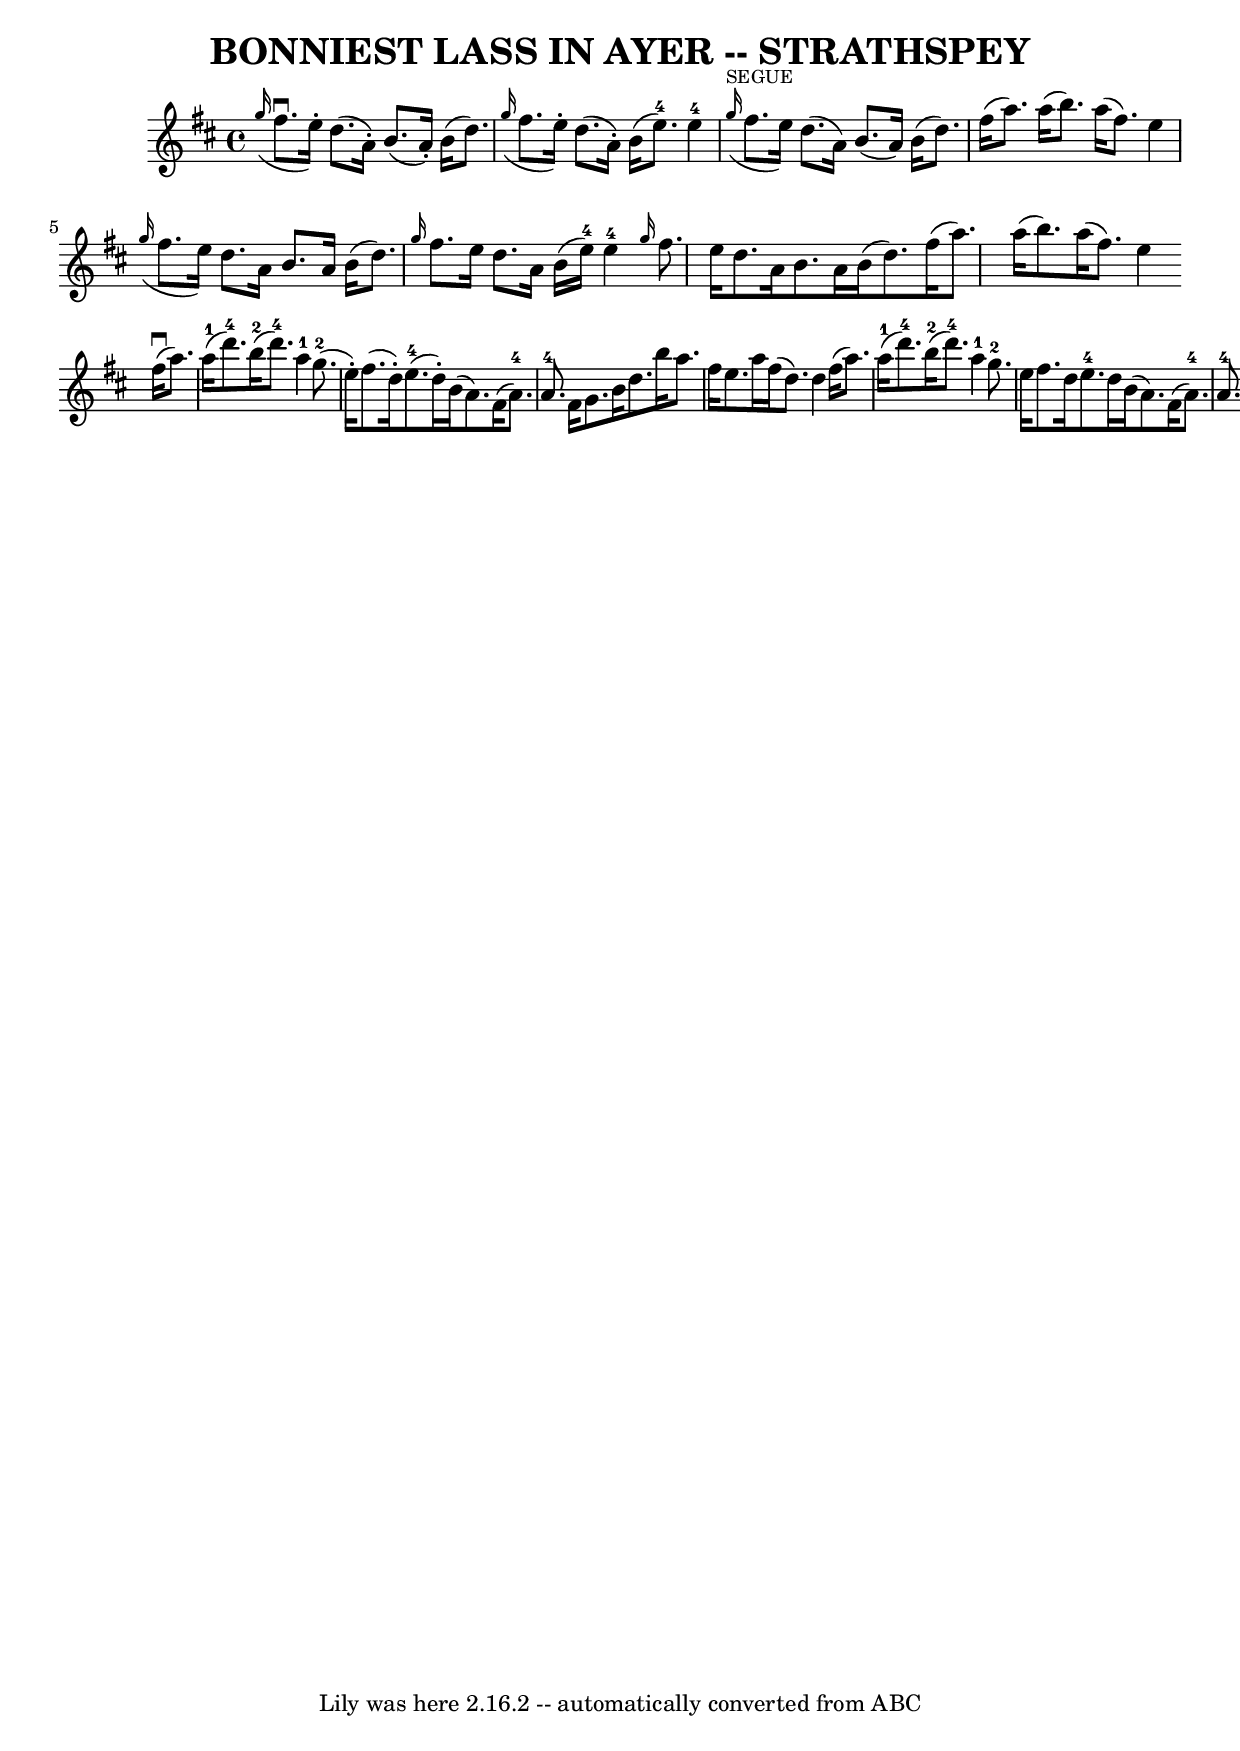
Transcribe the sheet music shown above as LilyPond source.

\version "2.16.2"
\include "Mammoth.ily"
\header {
  %% book = "Ryan's Mammoth Collection of Fiddle Tunes"
 crossRefNumber = "1"
 footnotes = ""
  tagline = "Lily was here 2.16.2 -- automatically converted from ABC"
  title = "BONNIEST LASS IN AYER -- STRATHSPEY"

}
voicedefault =  {


  \override Staff.TimeSignature #'style = #'C
  \time 4/4 % %slurgraces 1
  
  \key d \major
  \grace { g''16 (
	 } fis''8.^\downbow e''16-.) d''8. (a'16-.) b'8. (a'16-.) b'16 (d''8.)    |
  
  \grace { g''16 (
	 } fis''8. e''16-.) d''8. (a'16-.) b'16 ( e''8.-4) e''4-4   |  |
  \grace { g''16 
	  ^\segue(
	 } fis''8. e''16) d''8. (a'16) b'8. (a'16) b'16 (d''8.)    |
 fis''16 (a''8.) a''16 (b''8.) a''16 (fis''8.) e''4     |
  \grace { g''16 (
	 } fis''8. e''16) d''8. a'16 b'8. a'16 b'16 (d''8.)    |
  
  \grace { g''16   	 } fis''8. e''16 d''8. a'16 b'16 (e''16-4) e''4-4    |
  \grace { g''16  
	 } fis''8. e''16 d''8. a'16 b'8. a'16 b'16 (d''8.)    |
 fis''16 (a''8.) a''16 (b''8.) a''16 (fis''8.) e''4    \bar " |." fis''16 (^\downbow a''8.) a''16-1(d'''8.-4) b''16-2( d'''8.-4) a''4-1    |
 g''8.-2(e''16-.) fis''8. ( d''16-.) e''8.-4(d''16-.) b'16 (a'8.)    |
 fis'16 (a'8.-4) a'8.-4 fis'16 g'8. b'16 d''8. b''16    |
 a''8. fis''16 e''8. a''16 fis''16 (d''8.) d''4  |
 fis''16 (a''8.) a''16-1(d'''8.-4) b''16-2(d'''8.-4) a''4-1    |
 g''8.-2 e''16 fis''8. d''16 e''8.-4 d''16 b'16 (a'8.)    |
 fis'16 (a'8.-4) a'8.-4 fis'16 g'8. b'16 d''8. b''16    |
 a''8. fis''16 e''8. a''16 fis''16 (d''8.) d''4    \bar " |."   

}

\score{
  <<

    \context Staff="default"
    {
      \voicedefault 
      
    }

  >>
  \layout {
    
  }
  \midi {
  }

}
